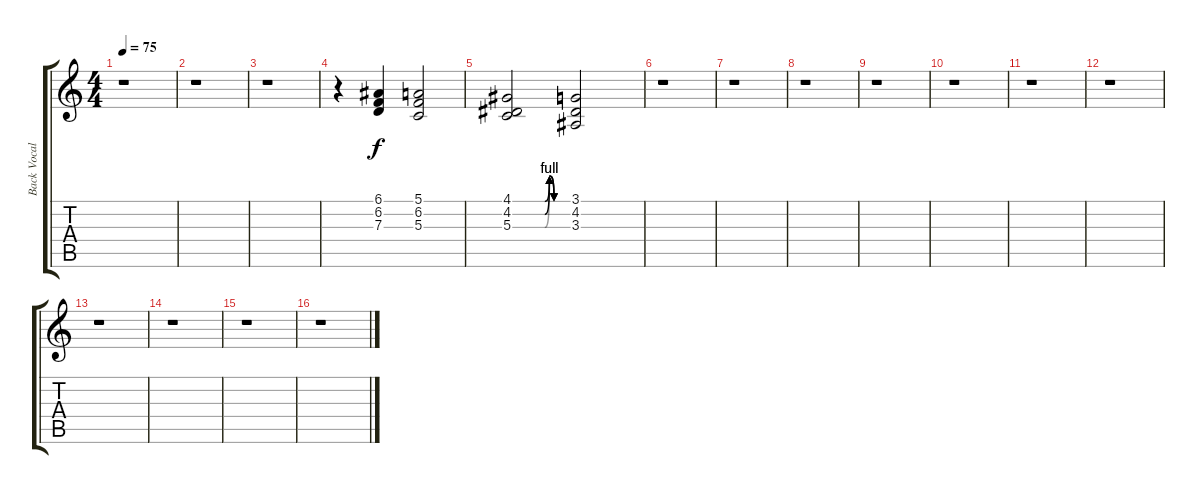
\track ("Back Vocals" "Back Vocal") {instrument choiraahs}
\staff {score tabs}
\tuning (E4 B3 G3 D3 A2 E2) {hide}
\ts (4 4)
\tempo 75
\clef g2
\ks c
r.1{dy f} |
r.1 |
r.1 |
r.4 (6.1 6.2 7.3).4 (5.1 6.2 5.3).2 |
(4.1{be (custom 0 0 15 0 30 0 35 0 40 4 45 0 50 0 60 0)} 4.2{be (custom 0 0 35 0 40 4 45 0 60 0)} 5.3{be (custom 0 0 35 0 40 4 45 0 60 0)}).2 (3.1 4.2 3.3).2 |
r.1 |
r.1 |
r.1 |
r.1 |
r.1 |
r.1 |
r.1 |
r.1 |
r.1 |
r.1 |
r.1
